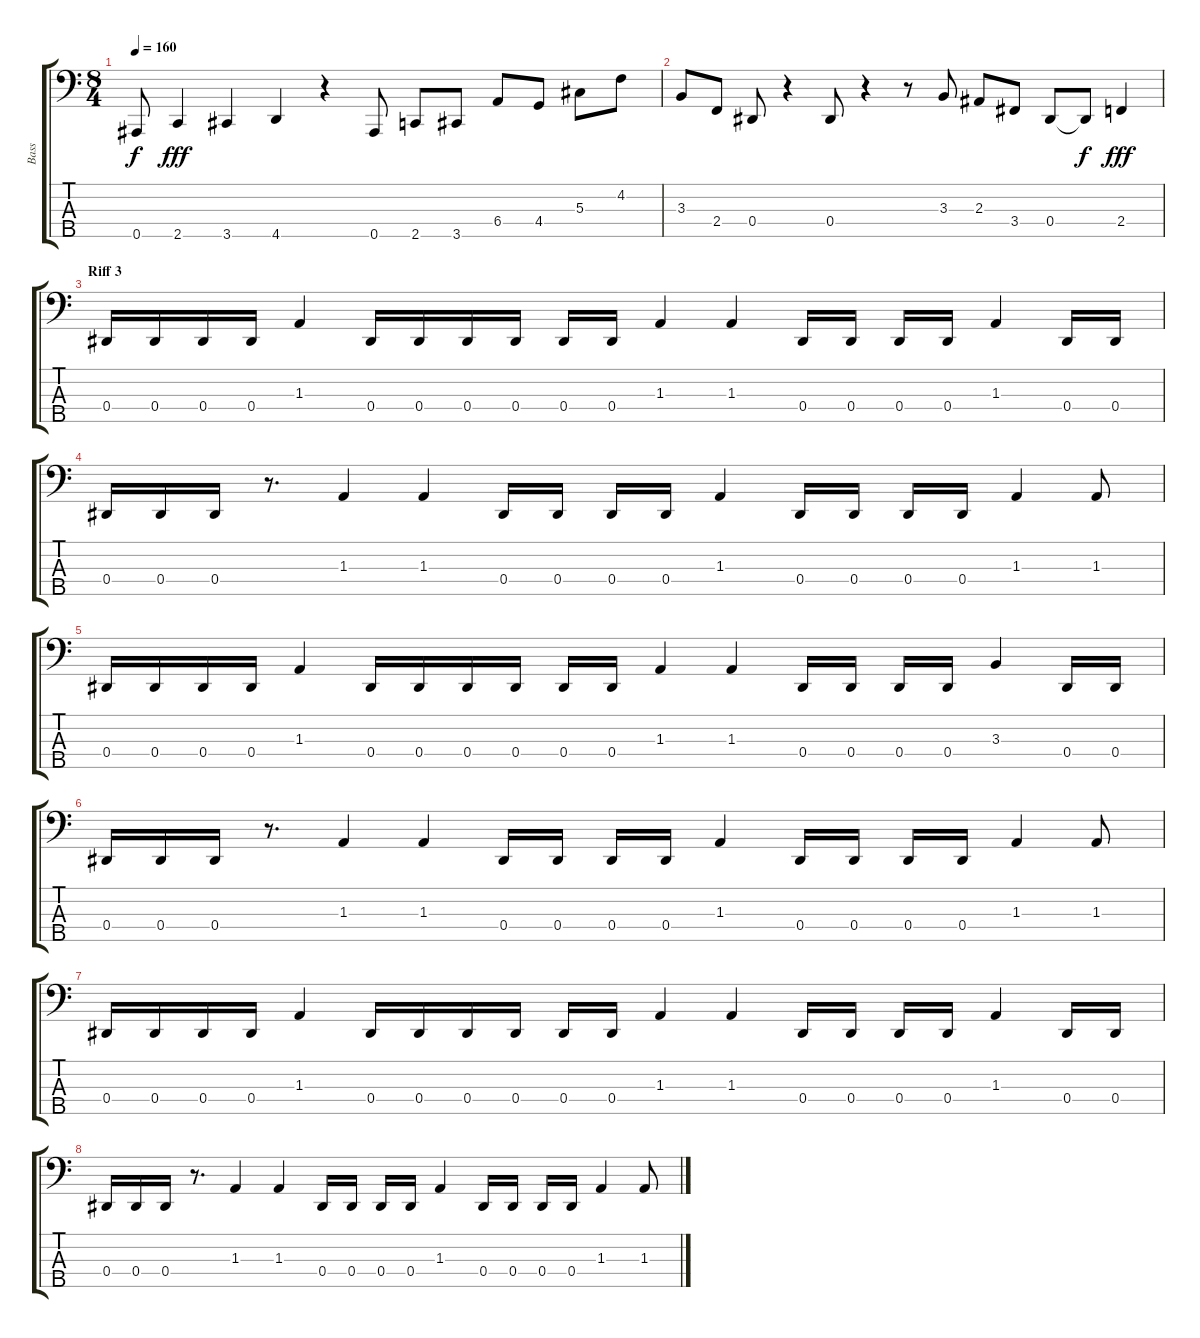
\track ("Bass" "Bass") {instrument electricbassfinger}
\staff {score tabs}
\tuning (Gb2 Db2 Ab1 Eb1 Bb0) {hide}
\ts (8 4)
\tempo 160
\clef f4
\ks c
0.5{t}.8{dy f} 2.5.4{dy fff} 3.5.4 4.5.4 r.4 0.5.8 2.5.8 3.5.8 6.4.8 4.4.8 5.3.8 4.2.8 |
3.3.8 2.4.8 0.4.8 r.4 0.4.8 r.4 r.8 3.3.8 2.3.8 3.4.8 0.4.8 0.4{t}.8{dy f} 2.4.4{dy fff} |
\section ("" "Riff 3")
0.4.16 0.4.16 0.4.16 0.4.16 1.3.4 0.4.16 0.4.16 0.4.16 0.4.16 0.4.16 0.4.16 1.3.4 1.3.4 0.4.16 0.4.16 0.4.16 0.4.16 1.3.4 0.4.16 0.4.16 |
0.4.16 0.4.16 0.4.16 r.8{d} 1.3.4 1.3.4 0.4.16 0.4.16 0.4.16 0.4.16 1.3.4 0.4.16 0.4.16 0.4.16 0.4.16 1.3.4 1.3.8 |
0.4.16 0.4.16 0.4.16 0.4.16 1.3.4 0.4.16 0.4.16 0.4.16 0.4.16 0.4.16 0.4.16 1.3.4 1.3.4 0.4.16 0.4.16 0.4.16 0.4.16 3.3.4 0.4.16 0.4.16 |
0.4.16 0.4.16 0.4.16 r.8{d} 1.3.4 1.3.4 0.4.16 0.4.16 0.4.16 0.4.16 1.3.4 0.4.16 0.4.16 0.4.16 0.4.16 1.3.4 1.3.8 |
0.4.16 0.4.16 0.4.16 0.4.16 1.3.4 0.4.16 0.4.16 0.4.16 0.4.16 0.4.16 0.4.16 1.3.4 1.3.4 0.4.16 0.4.16 0.4.16 0.4.16 1.3.4 0.4.16 0.4.16 |
0.4.16 0.4.16 0.4.16 r.8{d} 1.3.4 1.3.4 0.4.16 0.4.16 0.4.16 0.4.16 1.3.4 0.4.16 0.4.16 0.4.16 0.4.16 1.3.4 1.3.8
